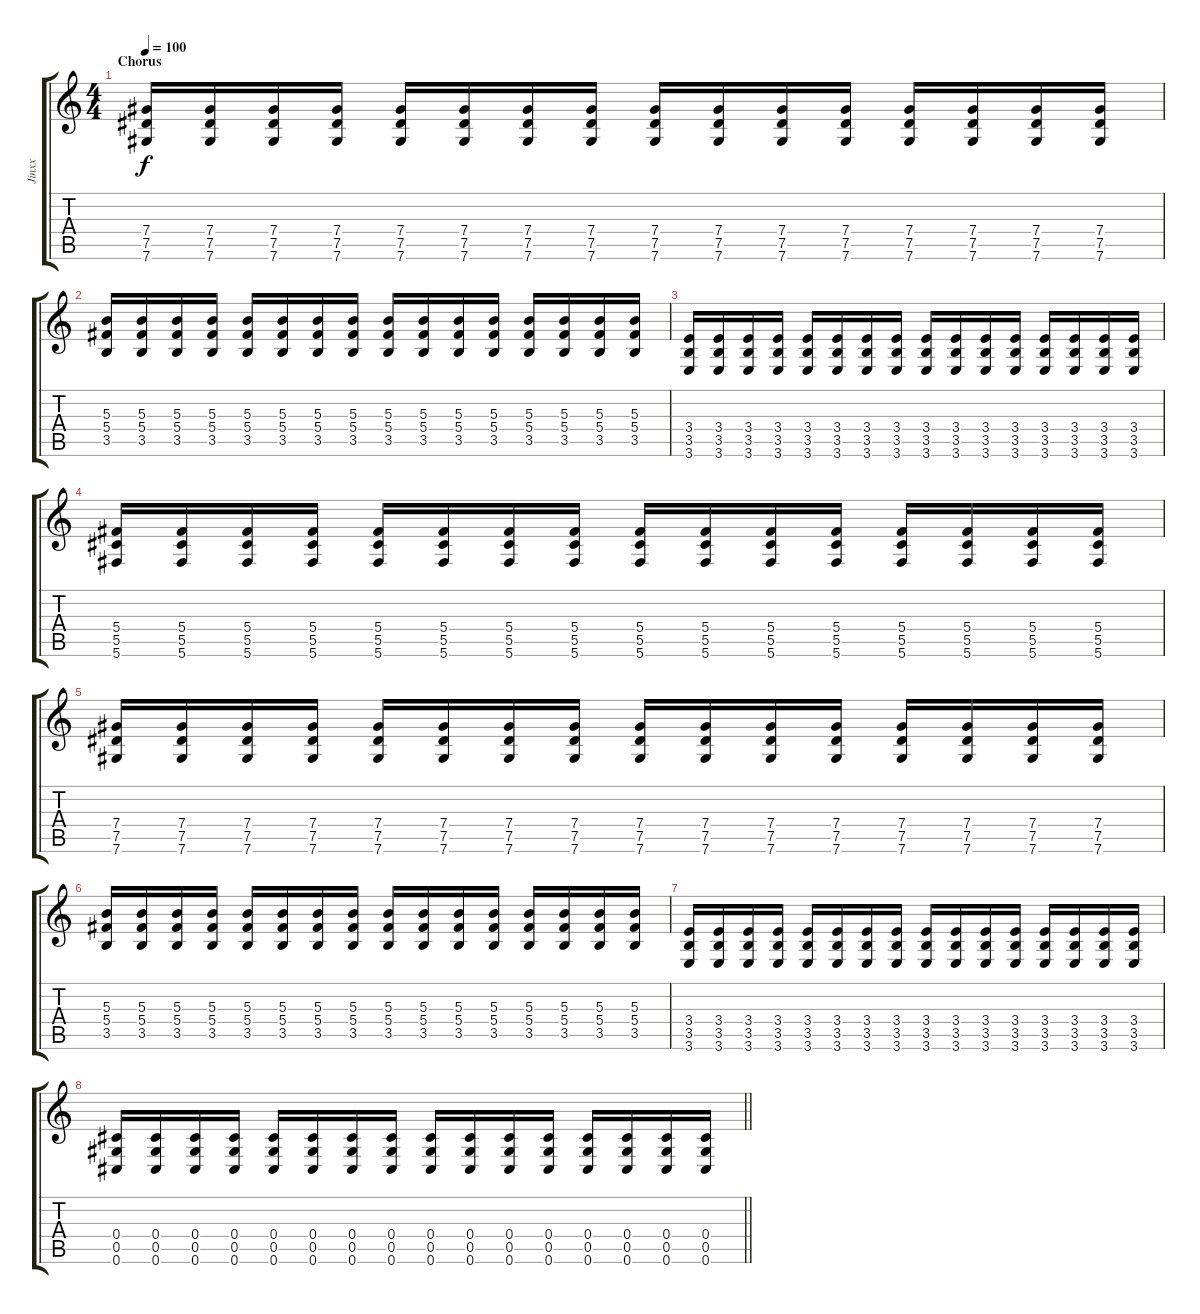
\track ("Jinxx" "Jinxx") {instrument distortionguitar}
\staff {score tabs}
\tuning (Eb4 Bb3 Gb3 Db3 Ab2 Db2) {hide}
\ts (4 4)
\section ("" "Chorus")
\tempo 100
\clef g2
\ks c
(7.4 7.5 7.6).16{dy f} (7.4 7.5 7.6).16 (7.4 7.5 7.6).16 (7.4 7.5 7.6).16 (7.4 7.5 7.6).16 (7.4 7.5 7.6).16 (7.4 7.5 7.6).16 (7.4 7.5 7.6).16 (7.4 7.5 7.6).16 (7.4 7.5 7.6).16 (7.4 7.5 7.6).16 (7.4 7.5 7.6).16 (7.4 7.5 7.6).16 (7.4 7.5 7.6).16 (7.4 7.5 7.6).16 (7.4 7.5 7.6).16 |
(5.3 5.4 3.5).16 (5.3 5.4 3.5).16 (5.3 5.4 3.5).16 (5.3 5.4 3.5).16 (5.3 5.4 3.5).16 (5.3 5.4 3.5).16 (5.3 5.4 3.5).16 (5.3 5.4 3.5).16 (5.3 5.4 3.5).16 (5.3 5.4 3.5).16 (5.3 5.4 3.5).16 (5.3 5.4 3.5).16 (5.3 5.4 3.5).16 (5.3 5.4 3.5).16 (5.3 5.4 3.5).16 (5.3 5.4 3.5).16 |
(3.4 3.5 3.6).16 (3.4 3.5 3.6).16 (3.4 3.5 3.6).16 (3.4 3.5 3.6).16 (3.4 3.5 3.6).16 (3.4 3.5 3.6).16 (3.4 3.5 3.6).16 (3.4 3.5 3.6).16 (3.4 3.5 3.6).16 (3.4 3.5 3.6).16 (3.4 3.5 3.6).16 (3.4 3.5 3.6).16 (3.4 3.5 3.6).16 (3.4 3.5 3.6).16 (3.4 3.5 3.6).16 (3.4 3.5 3.6).16 |
(5.4 5.5 5.6).16 (5.4 5.5 5.6).16 (5.4 5.5 5.6).16 (5.4 5.5 5.6).16 (5.4 5.5 5.6).16 (5.4 5.5 5.6).16 (5.4 5.5 5.6).16 (5.4 5.5 5.6).16 (5.4 5.5 5.6).16 (5.4 5.5 5.6).16 (5.4 5.5 5.6).16 (5.4 5.5 5.6).16 (5.4 5.5 5.6).16 (5.4 5.5 5.6).16 (5.4 5.5 5.6).16 (5.4 5.5 5.6).16 |
(7.4 7.5 7.6).16 (7.4 7.5 7.6).16 (7.4 7.5 7.6).16 (7.4 7.5 7.6).16 (7.4 7.5 7.6).16 (7.4 7.5 7.6).16 (7.4 7.5 7.6).16 (7.4 7.5 7.6).16 (7.4 7.5 7.6).16 (7.4 7.5 7.6).16 (7.4 7.5 7.6).16 (7.4 7.5 7.6).16 (7.4 7.5 7.6).16 (7.4 7.5 7.6).16 (7.4 7.5 7.6).16 (7.4 7.5 7.6).16 |
(5.3 5.4 3.5).16 (5.3 5.4 3.5).16 (5.3 5.4 3.5).16 (5.3 5.4 3.5).16 (5.3 5.4 3.5).16 (5.3 5.4 3.5).16 (5.3 5.4 3.5).16 (5.3 5.4 3.5).16 (5.3 5.4 3.5).16 (5.3 5.4 3.5).16 (5.3 5.4 3.5).16 (5.3 5.4 3.5).16 (5.3 5.4 3.5).16 (5.3 5.4 3.5).16 (5.3 5.4 3.5).16 (5.3 5.4 3.5).16 |
(3.4 3.5 3.6).16 (3.4 3.5 3.6).16 (3.4 3.5 3.6).16 (3.4 3.5 3.6).16 (3.4 3.5 3.6).16 (3.4 3.5 3.6).16 (3.4 3.5 3.6).16 (3.4 3.5 3.6).16 (3.4 3.5 3.6).16 (3.4 3.5 3.6).16 (3.4 3.5 3.6).16 (3.4 3.5 3.6).16 (3.4 3.5 3.6).16 (3.4 3.5 3.6).16 (3.4 3.5 3.6).16 (3.4 3.5 3.6).16 |
\barLineRight lightlight
(0.4 0.5 0.6).16 (0.4 0.5 0.6).16 (0.4 0.5 0.6).16 (0.4 0.5 0.6).16 (0.4 0.5 0.6).16 (0.4 0.5 0.6).16 (0.4 0.5 0.6).16 (0.4 0.5 0.6).16 (0.4 0.5 0.6).16 (0.4 0.5 0.6).16 (0.4 0.5 0.6).16 (0.4 0.5 0.6).16 (0.4 0.5 0.6).16 (0.4 0.5 0.6).16 (0.4 0.5 0.6).16 (0.4 0.5 0.6).16
